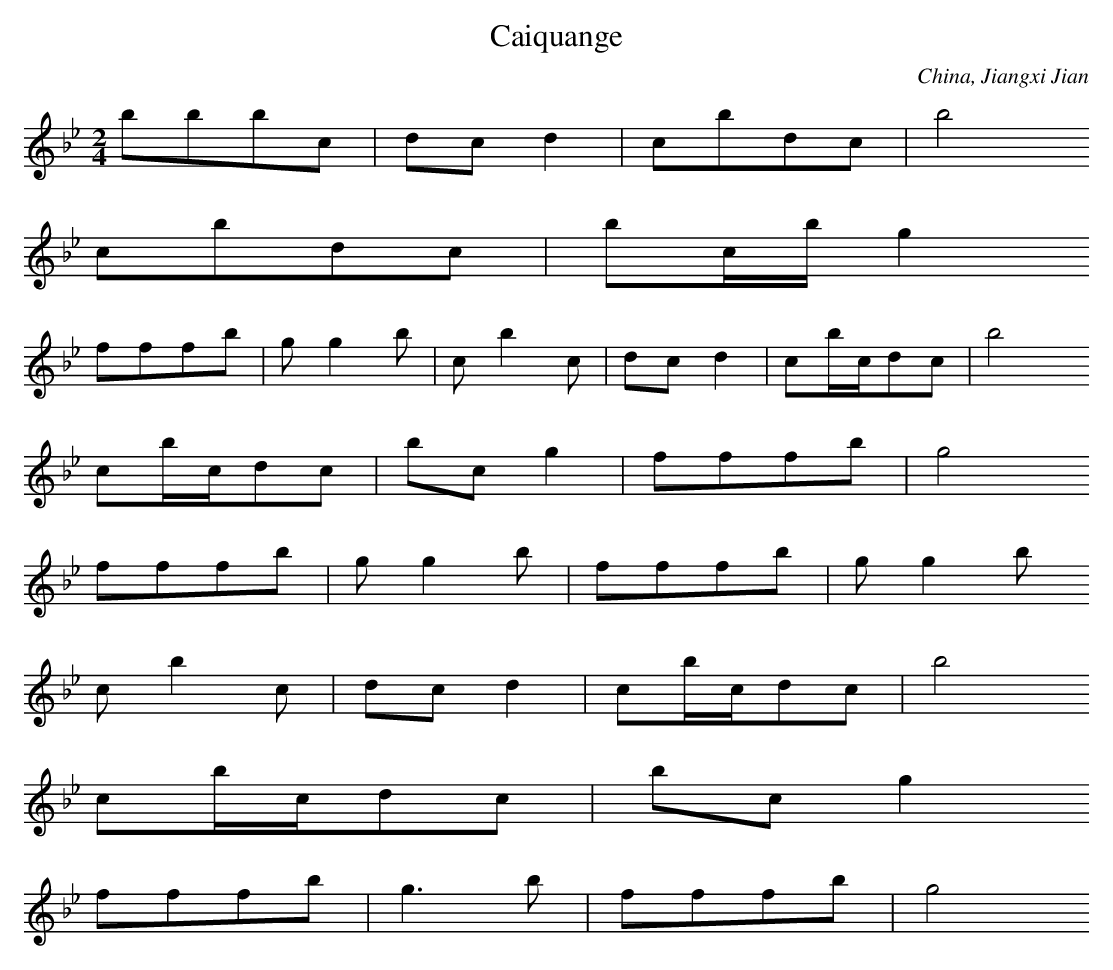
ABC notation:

X:1
T: Caiquange
O: China, Jiangxi Jian
M: 2/4
L: 1/16
K: Bb
b2b2b2c2 | d2c2d4 | c2b2d2c2 | b8
c2b2d2c2 | b2cbg4
f2f2f2b2 | g2g4b2 | c2b4c2 | d2c2d4 | c2bcd2c2 | b8
c2bcd2c2 | b2c2g4 | f2f2f2b2 | g8
f2f2f2b2 | g2g4b2 | f2f2f2b2 | g2g4b2
c2b4c2 | d2c2d4 | c2bcd2c2 | b8
c2bcd2c2 | b2c2g4
f2f2f2b2 | g6b2 | f2f2f2b2 | g8
